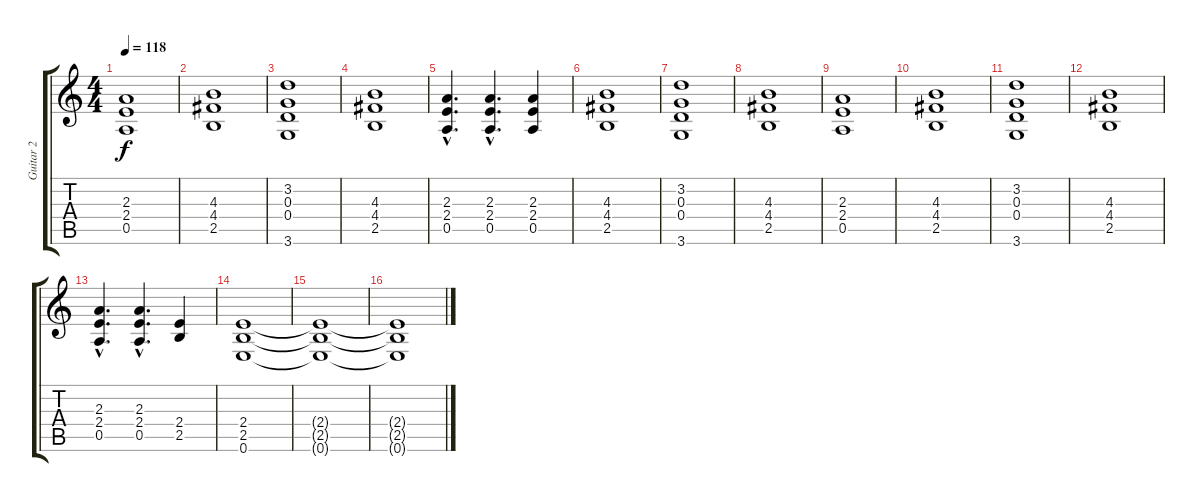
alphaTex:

\track ("Guitar 2" "Guitar 2") {instrument distortionguitar}
\staff {score tabs}
\tuning (E4 B3 G3 D3 A2 E2) {hide}
\ts (4 4)
\tempo 118
\clef g2
\ks c
(2.3 2.4 0.5).1{dy f} |
(4.3 4.4 2.5).1 |
(3.2 0.3 0.4 3.6).1 |
(4.3 4.4 2.5).1 |
(2.3{hac} 2.4{hac} 0.5{hac}).4{d} (2.3{hac} 2.4{hac} 0.5{hac}).4{d} (2.3 2.4 0.5).4 |
(4.3 4.4 2.5).1 |
(3.2 0.3 0.4 3.6).1 |
(4.3 4.4 2.5).1 |
(2.3 2.4 0.5).1 |
(4.3 4.4 2.5).1 |
(3.2 0.3 0.4 3.6).1 |
(4.3 4.4 2.5).1 |
(2.3{hac} 2.4{hac} 0.5{hac}).4{d} (2.3{hac} 2.4{hac} 0.5{hac}).4{d} (2.4 2.5).4 |
(2.4 2.5 0.6).1 |
(2.4{t} 2.5{t} 0.6{t}).1 |
(2.4{t} 2.5{t} 0.6{t}).1
